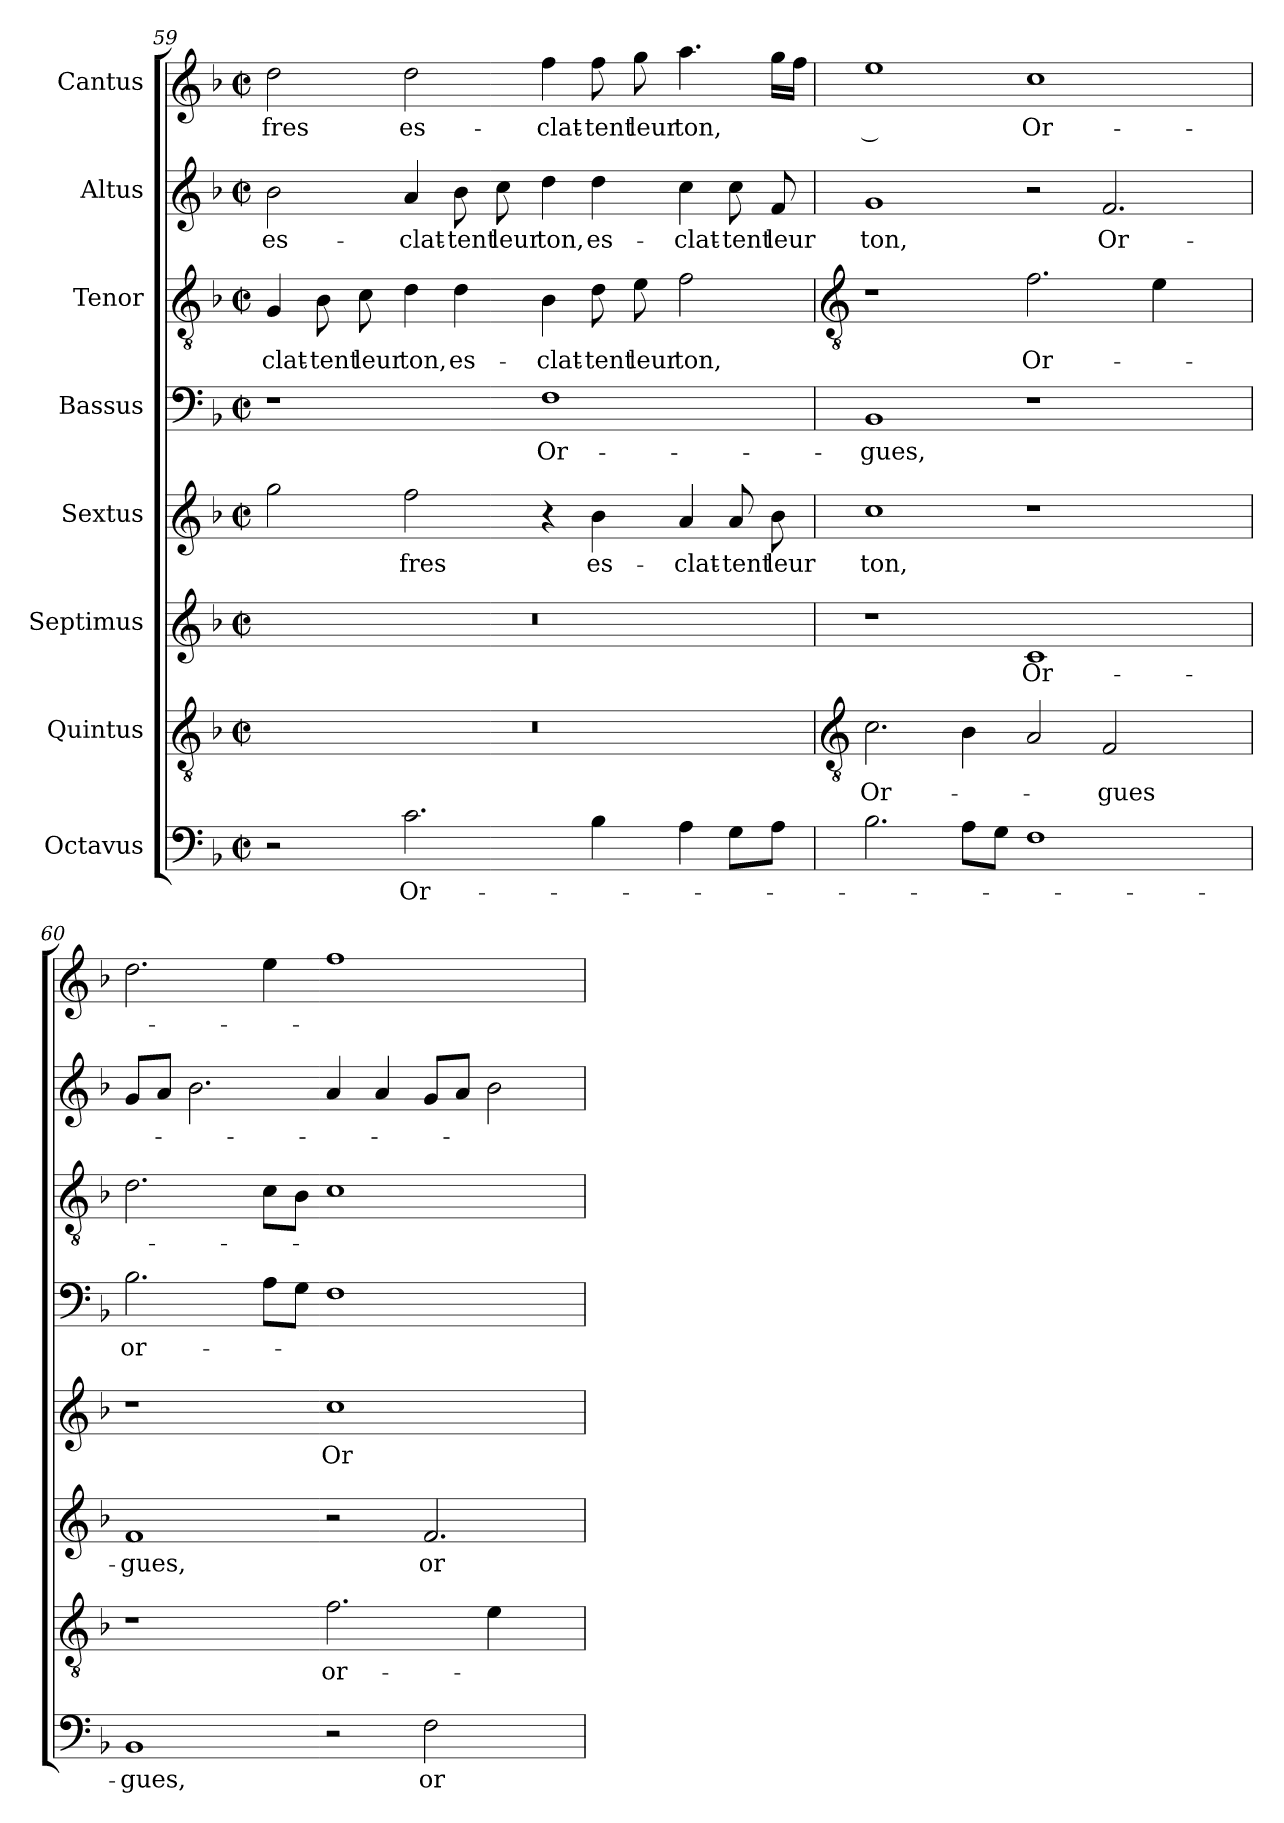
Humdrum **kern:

**kern	**text	**kern	**text	**kern	**text	**kern	**text	**kern	**text	**kern	**text	**kern	**text	**kern	**text
*part8	*part8	*part7	*part7	*part6	*part6	*part5	*part5	*part4	*part4	*part3	*part3	*part2	*part2	*part1	*part1
*staff8	*staff8	*staff7	*staff7	*staff6	*staff6	*staff5	*staff5	*staff4	*staff4	*staff3	*staff3	*staff2	*staff2	*staff1	*staff1
*I"Octavus	*	*I"Quintus	*	*I"Septimus	*	*I"Sextus	*	*I"Bassus	*	*I"Tenor	*	*I"Altus	*	*I"Cantus	*
!!LO:LB:g=z
*clefF4	*	*clefGv2	*	*clefG2	*	*clefG2	*	*clefF4	*	*clefGv2	*	*clefG2	*	*clefG2	*
*k[b-]	*	*k[b-]	*	*k[b-]	*	*k[b-]	*	*k[b-]	*	*k[b-]	*	*k[b-]	*	*k[b-]	*
*F:	*	*F:	*	*F:	*	*F:	*	*F:	*	*F:	*	*F:	*	*F:	*
*M4/2	*	*M4/2	*	*M4/2	*	*M4/2	*	*M4/2	*	*M4/2	*	*M4/2	*	*M4/2	*
*met(c|)	*	*met(c|)	*	*met(c|)	*	*met(c|)	*	*met(c|)	*	*met(c|)	*	*met(c|)	*	*met(c|)	*
=59	=59	=59	=59	=59	=59	=59	=59	=59	=59	=59	=59	=59	=59	=59	=59
!	!	!	!	!	!	!	!	!	!	!	!LO:LY:b	!	!LO:LY:b	!	!LO:LY:b
2r	.	0r	.	0r	.	2gg	.	1r	.	4G	-clat-	2b-	es-	2dd	fres
!	!	!	!	!	!	!	!	!	!	!	!LO:LY:b	!	!	!	!
.	.	.	.	.	.	.	.	.	.	8B-	-tent	.	.	.	.
!	!	!	!	!	!	!	!	!	!	!	!LO:LY:b	!	!	!	!
.	.	.	.	.	.	.	.	.	.	8c	leur	.	.	.	.
!	!LO:LY:b	!	!	!	!	!	!LO:LY:b	!	!	!	!LO:LY:b	!	!LO:LY:b	!	!LO:LY:b
2.c	Or-	.	.	.	.	2ff	fres	.	.	4d	ton,	4a	-clat-	2dd	es-
!	!	!	!	!	!	!	!	!	!	!	!LO:LY:b	!	!LO:LY:b	!	!
.	.	.	.	.	.	.	.	.	.	4d	es-	8b-	-tent	.	.
!	!	!	!	!	!	!	!	!	!	!	!	!	!LO:LY:b	!	!
.	.	.	.	.	.	.	.	.	.	.	.	8cc	leur	.	.
!	!	!	!	!	!	!	!	!	!LO:LY:b	!	!LO:LY:b	!	!LO:LY:b	!	!LO:LY:b
.	.	.	.	.	.	4r	.	1F	Or-	4B-	-clat-	4dd	ton,	4ff	-clat-
!	!	!	!	!	!	!	!LO:LY:b	!	!	!	!LO:LY:b	!	!LO:LY:b	!	!LO:LY:b
4B-	.	.	.	.	.	4b-	es-	.	.	8d	-tent	4dd	es-	8ff	-tent
!	!	!	!	!	!	!	!	!	!	!	!LO:LY:b	!	!	!	!LO:LY:b
.	.	.	.	.	.	.	.	.	.	8e	leur	.	.	8gg	leur
!	!	!	!	!	!	!	!LO:LY:b	!	!	!	!LO:LY:b	!	!LO:LY:b	!	!LO:LY:b
4A	.	.	.	.	.	4a	-clat-	.	.	2f	ton,	4cc	-clat-	4.aa	ton,
!	!	!	!	!	!	!	!LO:LY:b	!	!	!	!	!	!LO:LY:b	!	!
8GL	.	.	.	.	.	8a	-tent	.	.	.	.	8cc	-tent	.	.
!	!	!	!	!	!	!	!LO:LY:b	!	!	!	!	!	!LO:LY:b	!	!
8AJ	.	.	.	.	.	8b-	leur	.	.	.	.	8f	leur	16ggLL	.
.	.	.	.	.	.	.	.	.	.	.	.	.	.	16ffJJ	.
!!LO:LB:g=z
=60	=60	=60	=60	=60	=60	=60	=60	=60	=60	=60	=60	=60	=60	=60	=60
*	*	*clefGv2	*	*	*	*	*	*	*	*clefGv2	*	*	*	*	*
!	!	!	!LO:LY:b	!	!	!	!LO:LY:b	!	!LO:LY:b	!	!	!	!LO:LY:b	!	!LO:LY:b
2.B-	.	2.c	Or-	1r	.	1cc	ton,	1BB-	-gues,	1r	.	1g	ton,	1ee	__
8AL	.	4B-	.	.	.	.	.	.	.	.	.	.	.	.	.
8GJ	.	.	.	.	.	.	.	.	.	.	.	.	.	.	.
!	!	!	!	!	!LO:LY:b	!	!	!	!	!	!LO:LY:b	!	!	!	!LO:LY:b
1F	.	2A	.	1c	Or-	1r	.	1r	.	2.f	Or-	2r	.	1cc	Or-
!	!	!	!LO:LY:b	!	!	!	!	!	!	!	!	!	!LO:LY:b	!	!
.	.	2F	-gues	.	.	.	.	.	.	.	.	2.f	Or-	.	.
.	.	.	.	.	.	.	.	.	.	4e	.	.	.	.	.
4ryy	.	4ryy	.	4ryy	.	4ryy	.	4ryy	.	4ryy	.	.	.	4ryy	.
=60A	=60A	=60A	=60A	=60A	=60A	=60A	=60A	=60A	=60A	=60A	=60A	=60A	=60A	=60A	=60A
!	!LO:LY:b	!	!	!	!LO:LY:b	!	!	!	!LO:LY:b	!	!	!	!	!	!
1BB-	-gues,	1r	.	1f	-gues,	1r	.	2.B-	or-	2.d	.	8gL	.	2.dd	.
.	.	.	.	.	.	.	.	.	.	.	.	8aJ	.	.	.
.	.	.	.	.	.	.	.	.	.	.	.	2.b-	.	.	.
.	.	.	.	.	.	.	.	8AL	.	8cL	.	.	.	4ee	.
.	.	.	.	.	.	.	.	8GJ	.	8B-J	.	.	.	.	.
!	!	!	!LO:LY:b	!	!	!	!LO:LY:b	!	!	!	!	!	!	!	!
2r	.	2.f	or-	2r	.	1cc	Or-	1F	.	1c	.	4a	.	1ff	.
.	.	.	.	.	.	.	.	.	.	.	.	4a	.	.	.
!	!LO:LY:b	!	!	!	!LO:LY:b	!	!	!	!	!	!	!	!	!	!
2F	or-	.	.	2.f	or-	.	.	.	.	.	.	8gL	.	.	.
.	.	.	.	.	.	.	.	.	.	.	.	8aJ	.	.	.
.	.	4e	.	.	.	.	.	.	.	.	.	2b-	.	.	.
4ryy	.	4ryy	.	.	.	4ryy	.	4ryy	.	4ryy	.	.	.	4ryy	.
=	=	=	=	=	=	=	=	=	=	=	=	=	=	=	=
*-	*-	*-	*-	*-	*-	*-	*-	*-	*-	*-	*-	*-	*-	*-	*-
